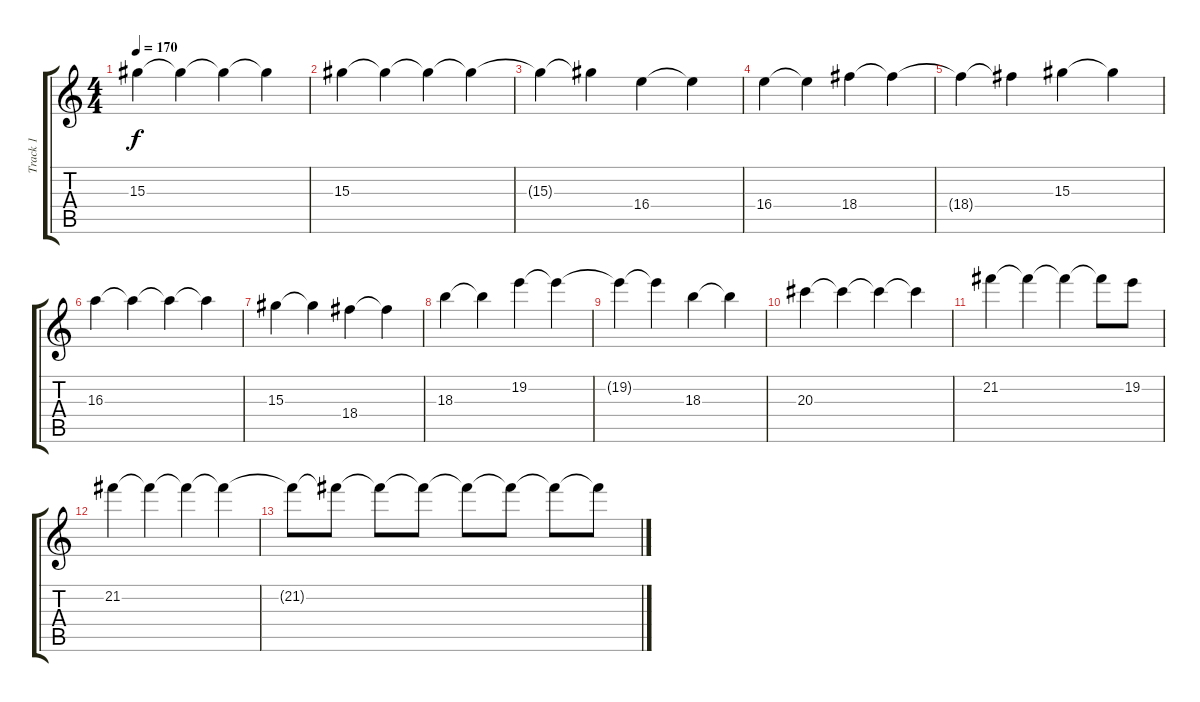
\track ("Track 1" "Track 1") {instrument distortionguitar}
\staff {score tabs}
\tuning (D4 A3 F3 C3 G2 C2) {hide}
\ts (4 4)
\tempo 170
\clef g2
\ks c
15.3{t}.4{dy f} 15.3{t}.4 15.3{t}.4 15.3{t}.4 |
15.3.4 15.3{t}.4 15.3{t}.4 15.3{t}.4 |
15.3{t}.4 15.3{t}.4 16.4.4 16.4{t}.4 |
16.4.4 16.4{t}.4 18.4.4 18.4{t}.4 |
18.4{t}.4 18.4{t}.4 15.3.4 15.3{t}.4 |
16.3.4 16.3{t}.4 16.3{t}.4 16.3{t}.4 |
15.3.4 15.3{t}.4 18.4.4 18.4{t}.4 |
18.3.4 18.3{t}.4 19.2.4 19.2{t}.4 |
19.2{t}.4 19.2{t}.4 18.3.4 18.3{t}.4 |
20.3.4 20.3{t}.4 20.3{t}.4 20.3{t}.4 |
21.2.4 21.2{t}.4 21.2{t}.4 21.2{t}.8 19.2.8 |
21.2.4 21.2{t}.4 21.2{t}.4 21.2{t}.4 |
21.2{t}.8 21.2{t}.8 21.2{t}.8 21.2{t}.8 21.2{t}.8 21.2{t}.8 21.2{t}.8 21.2{t}.8
